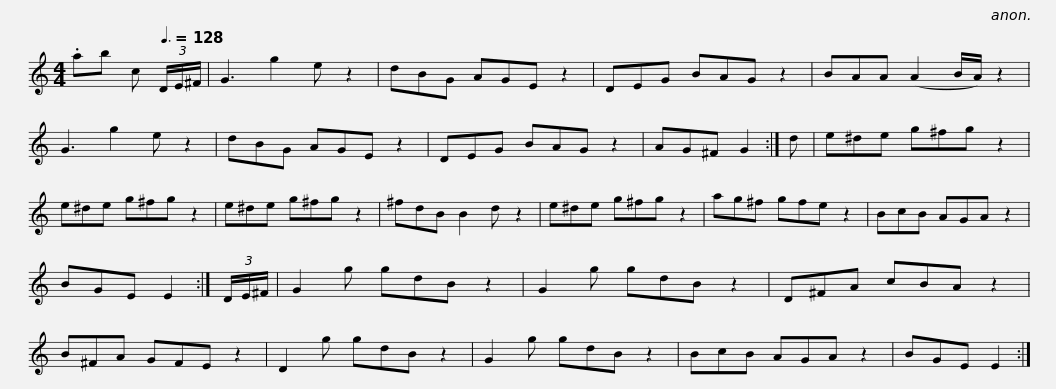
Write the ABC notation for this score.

X:1
L:1/8
M:4/4
I:linebreak $
K:C
V:1 treble
V:1
 .ab c[Q:3/8=128] (3D/E/^F/ | G3 g2 e z2 | dBG AGE z2 | DEG BAG z2 | BAA (A2 B/A/) z2 | %5
 G3 g2 e z2 | dBG AGE z2 |$ DEG BAG z2 | AG^F G2 :| d | %10
 e^de g^fg z2 | e^de g^fg z2 | e^de g^fg z2 | ^fdB B2 d z2 |$ e^de g^fg z2 | %15
 ag^f gfe z2 | BcB AGA z2 | BGE E2 :| (3D/E/^F/ | G2 g gdB z2 | %20
 G2 g gdB z2 |$ D^FA cBA z2 | B^FA GFE z2 | D2 g gdB z2 | G2 g gdB z2 | %25
 BcB AGA z2 | BGE E2 :| %27
